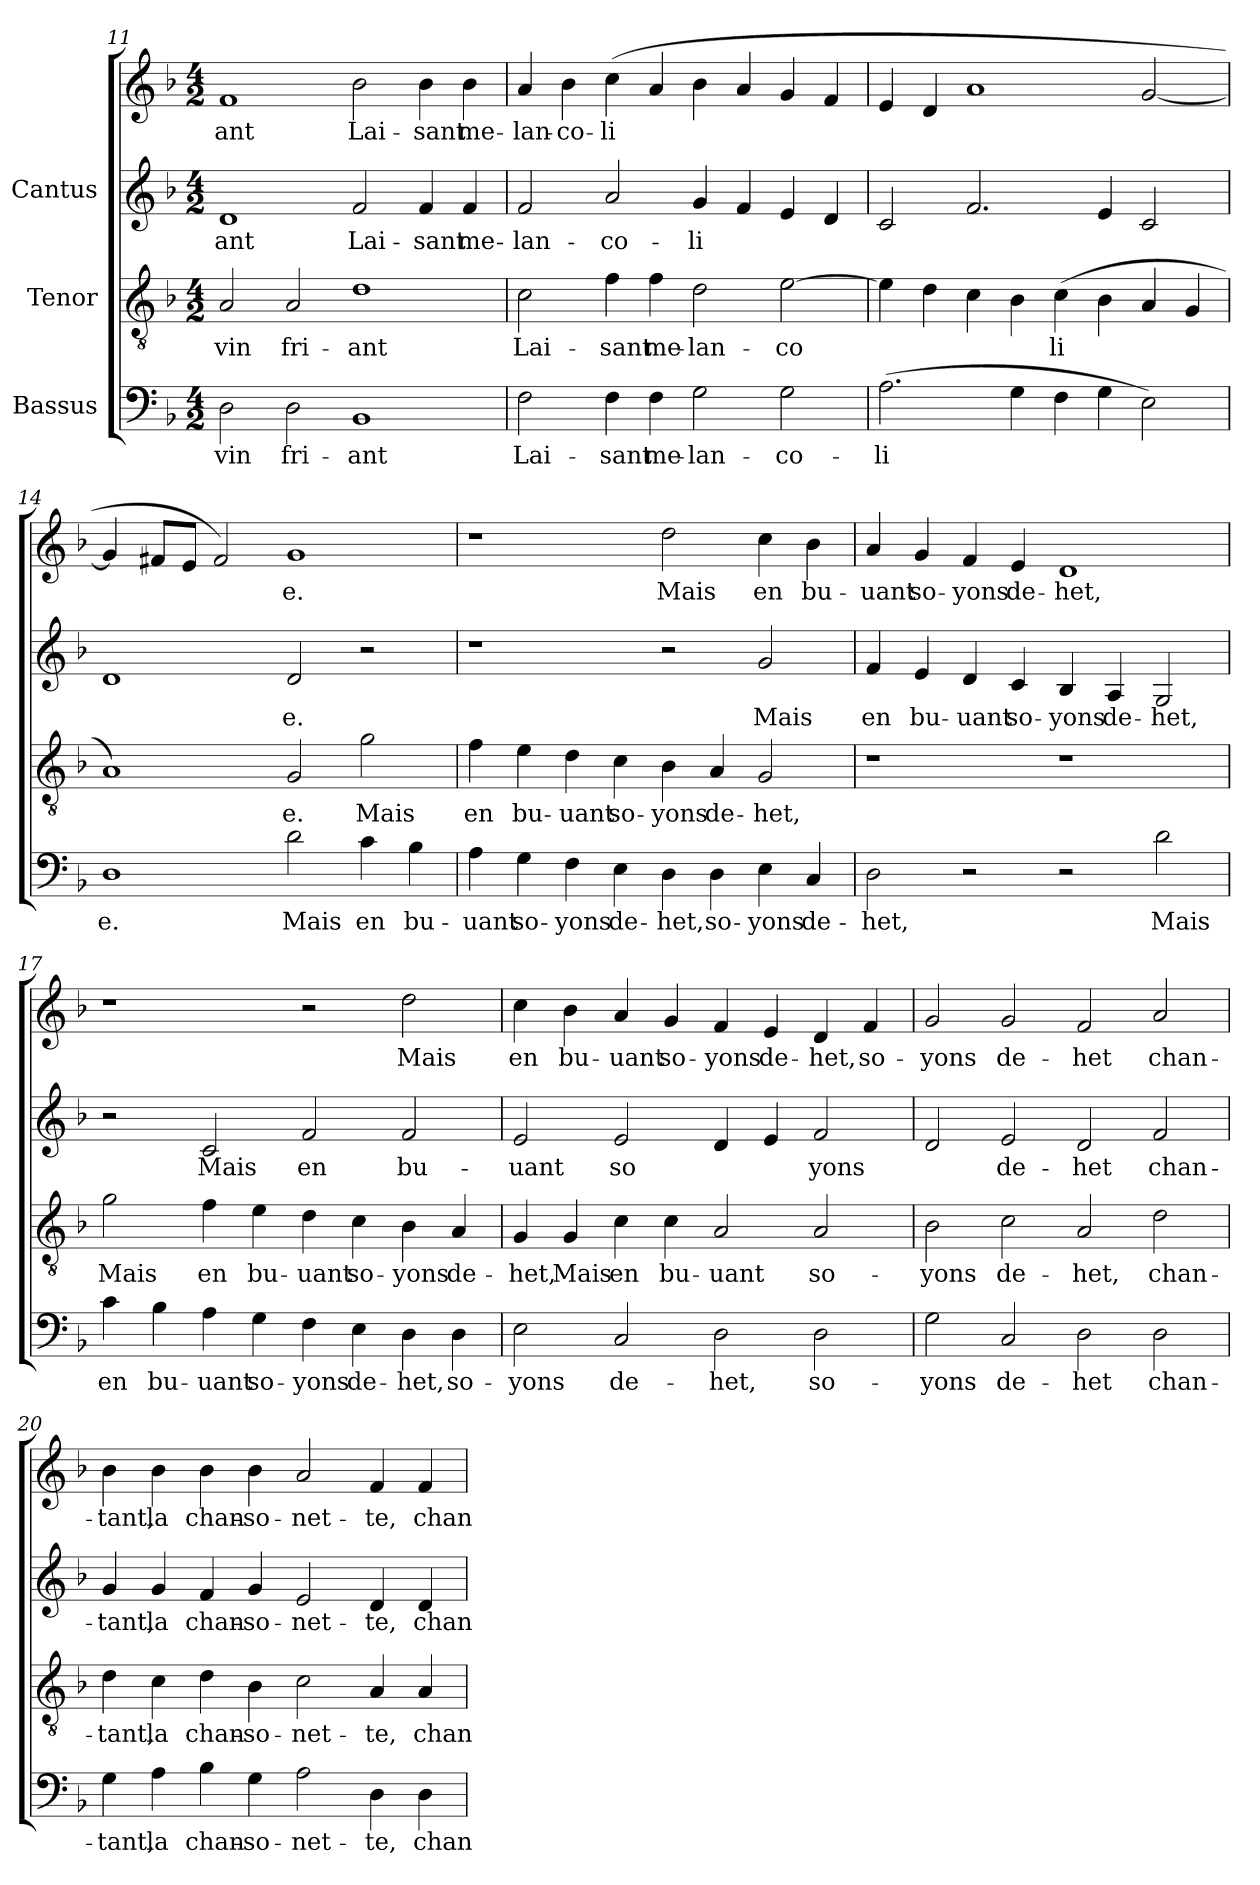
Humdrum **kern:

**kern	**text	**kern	**text	**kern	**text	**kern	**text
*part3	*part3	*part2	*part2	*part1	*part1	*part1	*part1
*staff4	*staff4	*staff3	*staff3	*staff2	*staff2	*staff1	*staff1
*I"Bassus	*	*I"Tenor	*	*I"Cantus	*	*	*
!!LO:LB:g=z
*clefF4	*	*clefGv2	*	*clefG2	*	*clefG2	*
*k[b-]	*	*k[b-]	*	*k[b-]	*	*k[b-]	*
*F:	*	*F:	*	*F:	*	*F:	*
*M4/2	*	*M4/2	*	*M4/2	*	*M4/2	*
=11	=11	=11	=11	=11	=11	=11	=11
!	!LO:LY:b:cj	!	!LO:LY:b:cj	!	!LO:LY:b:cj	!	!LO:LY:b:cj
2D\	vin	2A/	vin	1d	-ant	1f	-ant
!	!LO:LY:b:cj	!	!LO:LY:b:cj	!	!	!	!
2D\	fri-	2A/	fri-	.	.	.	.
!	!LO:LY:b:cj	!	!LO:LY:b:cj	!	!LO:LY:b:cj	!	!LO:LY:b:cj
1BB-	-ant	1d	-ant	2f/	Lai-	2b-\	Lai-
!	!	!	!	!	!LO:LY:b:cj	!	!LO:LY:b:cj
.	.	.	.	4f/	-sant	4b-\	-sant
!	!	!	!	!	!LO:LY:b:cj	!	!LO:LY:b:cj
.	.	.	.	4f/	me-	4b-\	me-
=12	=12	=12	=12	=12	=12	=12	=12
!	!LO:LY:b:cj	!	!LO:LY:b:cj	!	!LO:LY:b:cj	!	!LO:LY:b:cj
2F\	Lai-	2c\	Lai-	2f/	-lan-	4a/	-lan-
!	!	!	!	!	!	!	!LO:LY:b:cj
.	.	.	.	.	.	4b-\	-co-
!	!LO:LY:b:cj	!	!LO:LY:b:cj	!	!LO:LY:b:cj	!	!LO:LY:b:cj
4F\	-sant	4f\	-sant	2a/	-co-	(>4cc\	-li-
!	!LO:LY:b:cj	!	!LO:LY:b:cj	!	!	!	!LO:LY:b:cj
4F\	me-	4f\	me-	.	.	4a/	--
!	!LO:LY:b:cj	!	!LO:LY:b:cj	!	!LO:LY:b:cj	!	!LO:LY:b:cj
2G\	-lan-	2d\	-lan-	4g/	-li-	4b-\	--
!	!	!	!	!	!LO:LY:b:cj	!	!LO:LY:b:cj
.	.	.	.	4f/	--	4a/	--
!	!LO:LY:b:cj	!	!LO:LY:b:cj	!	!LO:LY:b:cj	!	!LO:LY:b:cj
2G\	-co-	[>2e\	-co-	4e/	--	4g/	--
!	!	!	!	!	!LO:LY:b:cj	!	!LO:LY:b:cj
.	.	.	.	4d/	--	4f/	--
=13	=13	=13	=13	=13	=13	=13	=13
!	!LO:LY:b:cj	!	!LO:LY:b:cj	!	!	!	!
(>2.A\	-li-	4e\]	-	2c/	.	4e/	.
!	!	!	!LO:LY:b:cj	!	!	!	!
.	.	4d\	.	.	.	4d/	.
!	!	!	!LO:LY:b:cj	!	!	!	!
.	.	4c\	.	2.f/	.	1a	.
!	!LO:LY:b:cj	!	!LO:LY:b:cj	!	!	!	!
4G\	--	4B-\	.	.	.	.	.
!	!LO:LY:b:cj	!	!LO:LY:b:cj	!	!	!	!
4F\	--	(>4c\	li-	.	.	.	.
!	!LO:LY:b:cj	!	!LO:LY:b:cj	!	!	!	!
4G\	--	4B-\	--	4e/	.	.	.
!	!LO:LY:b:cj	!	!LO:LY:b:cj	!	!	!	!
2E\)	--	4A/	--	2c/	.	[<2g/	.
!	!	!	!LO:LY:b:cj	!	!	!	!
.	.	4G/	--	.	.	.	.
!!LO:LB:g=z
=14	=14	=14	=14	=14	=14	=14	=14
!	!LO:LY:b:cj	!	!LO:LY:b:cj	!	!LO:LY:b:cj	!	!LO:LY:b:cj
1D	-e.	1A)	-	1d	.	4g/]	-
!	!	!	!	!	!	!	!LO:LY:b:cj
.	.	.	.	.	.	8f#X/L	.
!	!	!	!	!	!	!	!LO:LY:b:cj
.	.	.	.	.	.	8e/J	.
!	!	!	!	!	!	!	!LO:LY:b:cj
.	.	.	.	.	.	2f#/)	.
!	!LO:LY:b:cj	!	!LO:LY:b:cj	!	!LO:LY:b:cj	!	!LO:LY:b:cj
2d\	Mais	2G/	e.	2d/	e.	1g	e.
!	!LO:LY:b:cj	!	!LO:LY:b:cj	!	!	!	!
4c\	en	2g\	Mais	2r	.	.	.
!	!LO:LY:b:cj	!	!	!	!	!	!
4B-\	bu-	.	.	.	.	.	.
=15	=15	=15	=15	=15	=15	=15	=15
!	!LO:LY:b:cj	!	!LO:LY:b:cj	!	!	!	!
4A\	-uant	4f\	en	1r	.	1r	.
!	!LO:LY:b:cj	!	!LO:LY:b:cj	!	!	!	!
4G\	so-	4e\	bu-	.	.	.	.
!	!LO:LY:b:cj	!	!LO:LY:b:cj	!	!	!	!
4F\	-yons	4d\	-uant	.	.	.	.
!	!LO:LY:b:cj	!	!LO:LY:b:cj	!	!	!	!
4E\	de-	4c\	so-	.	.	.	.
!	!LO:LY:b:cj	!	!LO:LY:b:cj	!	!	!	!LO:LY:b:cj
4D\	-het,	4B-\	-yons	2r	.	2dd\	Mais
!	!LO:LY:b:cj	!	!LO:LY:b:cj	!	!	!	!
4D\	so-	4A/	de-	.	.	.	.
!	!LO:LY:b:cj	!	!LO:LY:b:cj	!	!LO:LY:b:cj	!	!LO:LY:b:cj
4E\	-yons	2G/	-het,	2g/	-Mais	4cc\	en
!	!LO:LY:b:cj	!	!	!	!	!	!LO:LY:b:cj
4C/	de-	.	.	.	.	4b-\	bu-
!!LO:LB:g=z
=16	=16	=16	=16	=16	=16	=16	=16
!	!LO:LY:b:cj	!	!	!	!LO:LY:b:cj	!	!LO:LY:b:cj
2D\	-het,	1r	.	4f/	en	4a/	uant
!	!	!	!	!	!LO:LY:b:cj	!	!LO:LY:b:cj
.	.	.	.	4e/	bu-	4g/	so-
!	!	!	!	!	!LO:LY:b:cj	!	!LO:LY:b:cj
2r	.	.	.	4d/	-uant	4f/	-yons
!	!	!	!	!	!LO:LY:b:cj	!	!LO:LY:b:cj
.	.	.	.	4c/	so-	4e/	de-
!	!	!	!	!	!LO:LY:b:cj	!	!LO:LY:b:cj
2r	.	1r	.	4B-/	-yons	1d	-het,
!	!	!	!	!	!LO:LY:b:cj	!	!
.	.	.	.	4A/	de-	.	.
!	!LO:LY:b:cj	!	!	!	!LO:LY:b:cj	!	!
2d\	Mais	.	.	2G/	-het,	.	.
=17	=17	=17	=17	=17	=17	=17	=17
!	!LO:LY:b:cj	!	!LO:LY:b:cj	!	!	!	!
4c\	en	2g\	Mais	2r	.	1r	.
!	!LO:LY:b:cj	!	!	!	!	!	!
4B-\	bu-	.	.	.	.	.	.
!	!LO:LY:b:cj	!	!LO:LY:b:cj	!	!LO:LY:b:cj	!	!
4A\	-uant	4f\	en	2c/	Mais	.	.
!	!LO:LY:b:cj	!	!LO:LY:b:cj	!	!	!	!
4G\	so-	4e\	bu-	.	.	.	.
!	!LO:LY:b:cj	!	!LO:LY:b:cj	!	!LO:LY:b:cj	!	!
4F\	-yons	4d\	-uant	2f/	en	2r	.
!	!LO:LY:b:cj	!	!LO:LY:b:cj	!	!	!	!
4E\	de-	4c\	so-	.	.	.	.
!	!LO:LY:b:cj	!	!LO:LY:b:cj	!	!LO:LY:b:cj	!	!LO:LY:b:cj
4D\	-het,	4B-\	-yons	2f/	bu-	2dd\	Mais
!	!LO:LY:b:cj	!	!LO:LY:b:cj	!	!	!	!
4D\	so-	4A/	de-	.	.	.	.
!!LO:PB:g=z
=18	=18	=18	=18	=18	=18	=18	=18
!	!LO:LY:b:cj	!	!LO:LY:b:cj	!	!LO:LY:b:cj	!	!LO:LY:b:cj
2E\	-yons	4G/	-het,	2e/	-uant	4cc\	-en
!	!	!	!LO:LY:b:cj	!	!	!	!LO:LY:b:cj
.	.	4G/	Mais	.	.	4b-\	bu-
!	!LO:LY:b:cj	!	!LO:LY:b:cj	!	!LO:LY:b:cj	!	!LO:LY:b:cj
2C/	de-	4c\	en	2e/	so-	4a/	-uant
!	!	!	!LO:LY:b:cj	!	!	!	!LO:LY:b:cj
.	.	4c\	bu-	.	.	4g/	so-
!	!LO:LY:b:cj	!	!LO:LY:b:cj	!	!LO:LY:b:cj	!	!LO:LY:b:cj
2D\	-het,	2A/	-uant	4d/	-	4f/	-yons
!	!	!	!	!	!LO:LY:b:cj	!	!LO:LY:b:cj
.	.	.	.	4e/	.	4e/	de-
!	!LO:LY:b:cj	!	!LO:LY:b:cj	!	!LO:LY:b:cj	!	!LO:LY:b:cj
2D\	so-	2A/	so-	2f/	yons	4d/	-het,
!	!	!	!	!	!	!	!LO:LY:b:cj
.	.	.	.	.	.	4f/	so-
=19	=19	=19	=19	=19	=19	=19	=19
!	!LO:LY:b:cj	!	!LO:LY:b:cj	!	!LO:LY:b:cj	!	!LO:LY:b:cj
2G\	-yons	2B-\	-yons	2d/	-	2g/	yons
!	!LO:LY:b:cj	!	!LO:LY:b:cj	!	!LO:LY:b:cj	!	!LO:LY:b:cj
2C/	de-	2c\	de-	2e/	de-	2g/	de-
!	!LO:LY:b:cj	!	!LO:LY:b:cj	!	!LO:LY:b:cj	!	!LO:LY:b:cj
2D\	-het	2A/	-het,	2d/	-het	2f/	-het
!	!LO:LY:b:cj	!	!LO:LY:b:cj	!	!LO:LY:b:cj	!	!LO:LY:b:cj
2D\	chan-	2d\	chan-	2f/	chan-	2a/	chan-
!!LO:LB:g=z
=20	=20	=20	=20	=20	=20	=20	=20
!	!LO:LY:b:cj	!	!LO:LY:b:cj	!	!LO:LY:b:cj	!	!LO:LY:b:cj
4G\	-tant,	4d\	-tant,	4g/	-tant,	4b-\	-tant,
!	!LO:LY:b:cj	!	!LO:LY:b:cj	!	!LO:LY:b:cj	!	!LO:LY:b:cj
4A\	la	4c\	la	4g/	la	4b-\	la
!	!LO:LY:b:cj	!	!LO:LY:b:cj	!	!LO:LY:b:cj	!	!LO:LY:b:cj
4B-\	chan-	4d\	chan-	4f/	chan-	4b-\	chan-
!	!LO:LY:b:cj	!	!LO:LY:b:cj	!	!LO:LY:b:cj	!	!LO:LY:b:cj
4G\	-so-	4B-\	-so-	4g/	-so-	4b-\	-so-
!	!LO:LY:b:cj	!	!LO:LY:b:cj	!	!LO:LY:b:cj	!	!LO:LY:b:cj
2A\	-net-	2c\	-net-	2e/	-net-	2a/	-net-
!	!LO:LY:b:cj	!	!LO:LY:b:cj	!	!LO:LY:b:cj	!	!LO:LY:b:cj
4D\	-te,	4A/	-te,	4d/	-te,	4f/	-te,
!	!LO:LY:b:cj	!	!LO:LY:b:cj	!	!LO:LY:b:cj	!	!LO:LY:b:cj
4D\	chan-	4A/	chan-	4d/	chan-	4f/	chan-
=	=	=	=	=	=	=	=
*-	*-	*-	*-	*-	*-	*-	*-
